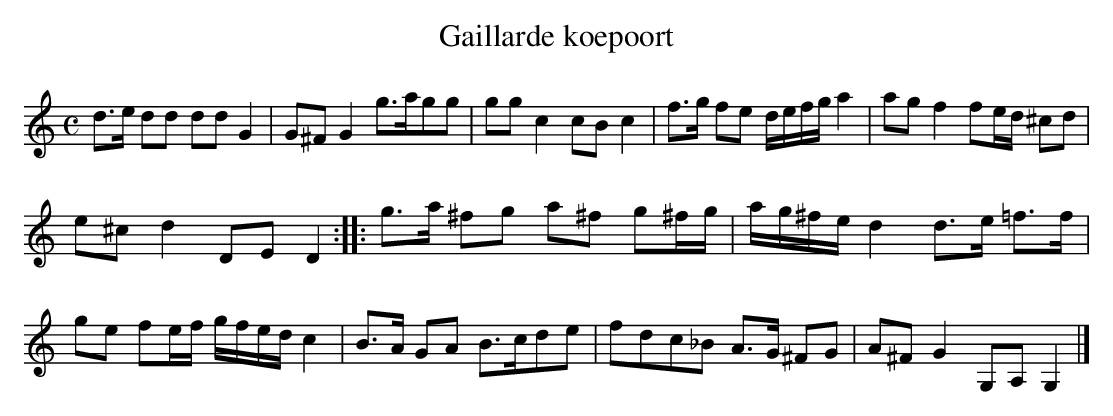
X:1
T:Gaillarde koepoort
M:C
K:Ddor
d>e dd dd G2|G^FG2g>agg|ggc2cBc2|f>g fe d/e/f/g/a2|agf2fe/d/ ^cd|
e^cd2DED2:||:g>a ^fg a^f g^f/g/|a/g/^f/e/d2d>e =f>f|
ge fe/f/ g/f/e/d/c2|B>A GA B>cde|fdc_B A>G ^FG|A^FG2G,A,G,2|]
